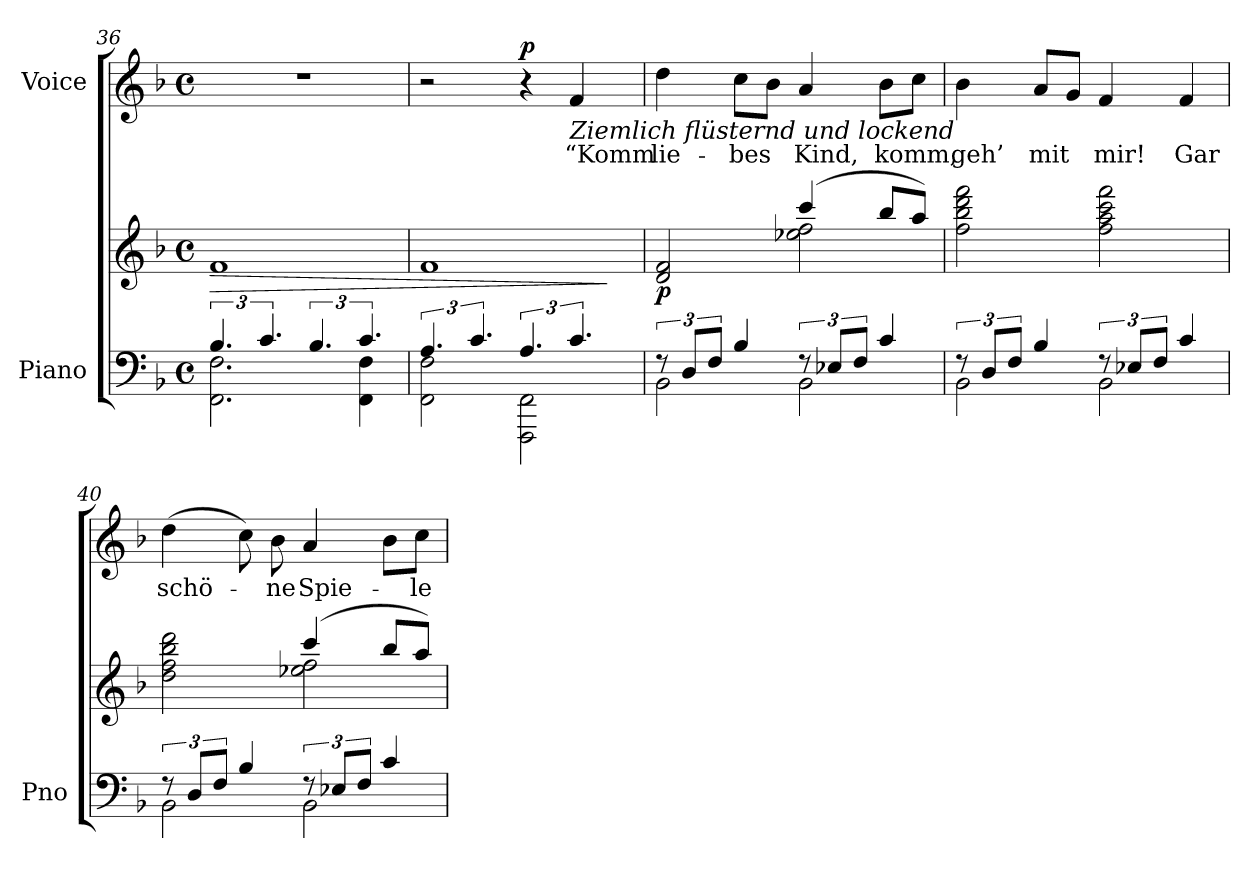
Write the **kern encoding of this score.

**kern	**kern	**dynam	**kern	**text	**dynam
*part2	*part2	*part2	*part1	*part1	*part1
*staff3	*staff2	*staff2/3	*staff1	*staff1	*staff1
*I"Piano	*	*	*I"Voice	*	*
*I'Pno	*	*	*	*	*
*clefF4	*clefG2	*	*clefG2	*	*
*k[b-]	*k[b-]	*	*k[b-]	*	*
*M4/4	*M4/4	*	*M4/4	*	*
*met(c)	*met(c)	*	*met(c)	*	*
=36	=36	=36	=36	=36	=36
*^	*	*	*	*	*
!	!	!	!LO:HP:b	!	!	!
6.B-/	2.FF\ 2.F\	1f	>	1r	.	.
6.c/	.	.	.	.	.	.
6.B-/	.	.	.	.	.	.
6.c/	4FF\ 4F\	.	.	.	.	.
=37	=37	=37	=37	=37	=37	=37
6.A/	2FF\ 2F\	1f	.	2r	.	.
6.c/	.	.	.	.	.	.
!	!	!	!	!	!	!LO:DY:a
6.A/	2FFF\ 2FF\	.	.	4r	.	p
!	!	!	!	!LO:TX:b:i:t=Ziemlich flüsternd und lockend	!	!
!	!	!	!	!	!LO:LY:b	!
6.c/	.	.	.	4f/	“Komm	.
*v	*v	*	*	*	*	*
.	.	]	.	.	.
=38	=38	=38	=38	=38	=38
*^	*^	*	*	*	*
!	!	!	!	!LO:DY:b	!	!LO:LY:b	!
12r	2BB-\	2ryy	2d/ 2f/	p	4dd\	lie-	.
12D/L	.	.	.	.	.	.	.
12F/J	.	.	.	.	.	.	.
!	!	!	!	!	!	!LO:LY:b	!
4B-/	.	.	.	.	8cc\L	-bes	.
.	.	.	.	.	8b-\J	.	.
!	!	!	!	!	!	!LO:LY:b	!
12r	2BB-\	(4ccc/	2ee-X\ 2ff\	.	4a/	Kind,	.
12E-X/L	.	.	.	.	.	.	.
12F/J	.	.	.	.	.	.	.
!	!	!	!	!	!	!LO:LY:b	!
4c/	.	8bb-/L	.	.	8b-\L	komm,	.
.	.	8aa/J)	.	.	8cc\J	.	.
*	*	*v	*v	*	*	*	*
=39	=39	=39	=39	=39	=39	=39
!	!	!	!	!	!LO:LY:b	!
12r	2BB-\	2ff\ 2bb-\ 2ddd\ 2fff\	.	4b-\	geh’	.
12D/L	.	.	.	.	.	.
12F/J	.	.	.	.	.	.
!	!	!	!	!	!LO:LY:b	!
4B-/	.	.	.	8a/L	mit	.
.	.	.	.	8g/J	.	.
!	!	!	!	!	!LO:LY:b	!
12r	2BB-\	2ff\ 2aa\ 2ccc\ 2fff\	.	4f/	mir!	.
12E-X/L	.	.	.	.	.	.
12F/J	.	.	.	.	.	.
!	!	!	!	!	!LO:LY:b	!
4c/	.	.	.	4f/	Gar	.
=40	=40	=40	=40	=40	=40	=40
*	*	*^	*	*	*	*
!	!	!	!	!	!	!LO:LY:b	!
12r	2BB-\	2dd\ 2ff\ 2bb-\ 2ddd\	2ryy	.	(4dd\	schö-	.
12D/L	.	.	.	.	.	.	.
12F/J	.	.	.	.	.	.	.
4B-/	.	.	.	.	8cc\)	.	.
!	!	!	!	!	!	!LO:LY:b	!
.	.	.	.	.	8b-\	-ne	.
!	!	!	!	!	!	!LO:LY:b	!
12r	2BB-\	(4ccc/	2ee-X\ 2ff\	.	4a/	Spie-	.
12E-X/L	.	.	.	.	.	.	.
12F/J	.	.	.	.	.	.	.
4c/	.	8bb-/L	.	.	8b-\L	.	.
!	!	!	!	!	!	!LO:LY:b	!
.	.	8aa/J)	.	.	8cc\J	-le	.
*v	*v	*	*	*	*	*	*
*	*v	*v	*	*	*	*
=	=	=	=	=	=
*-	*-	*-	*-	*-	*-
